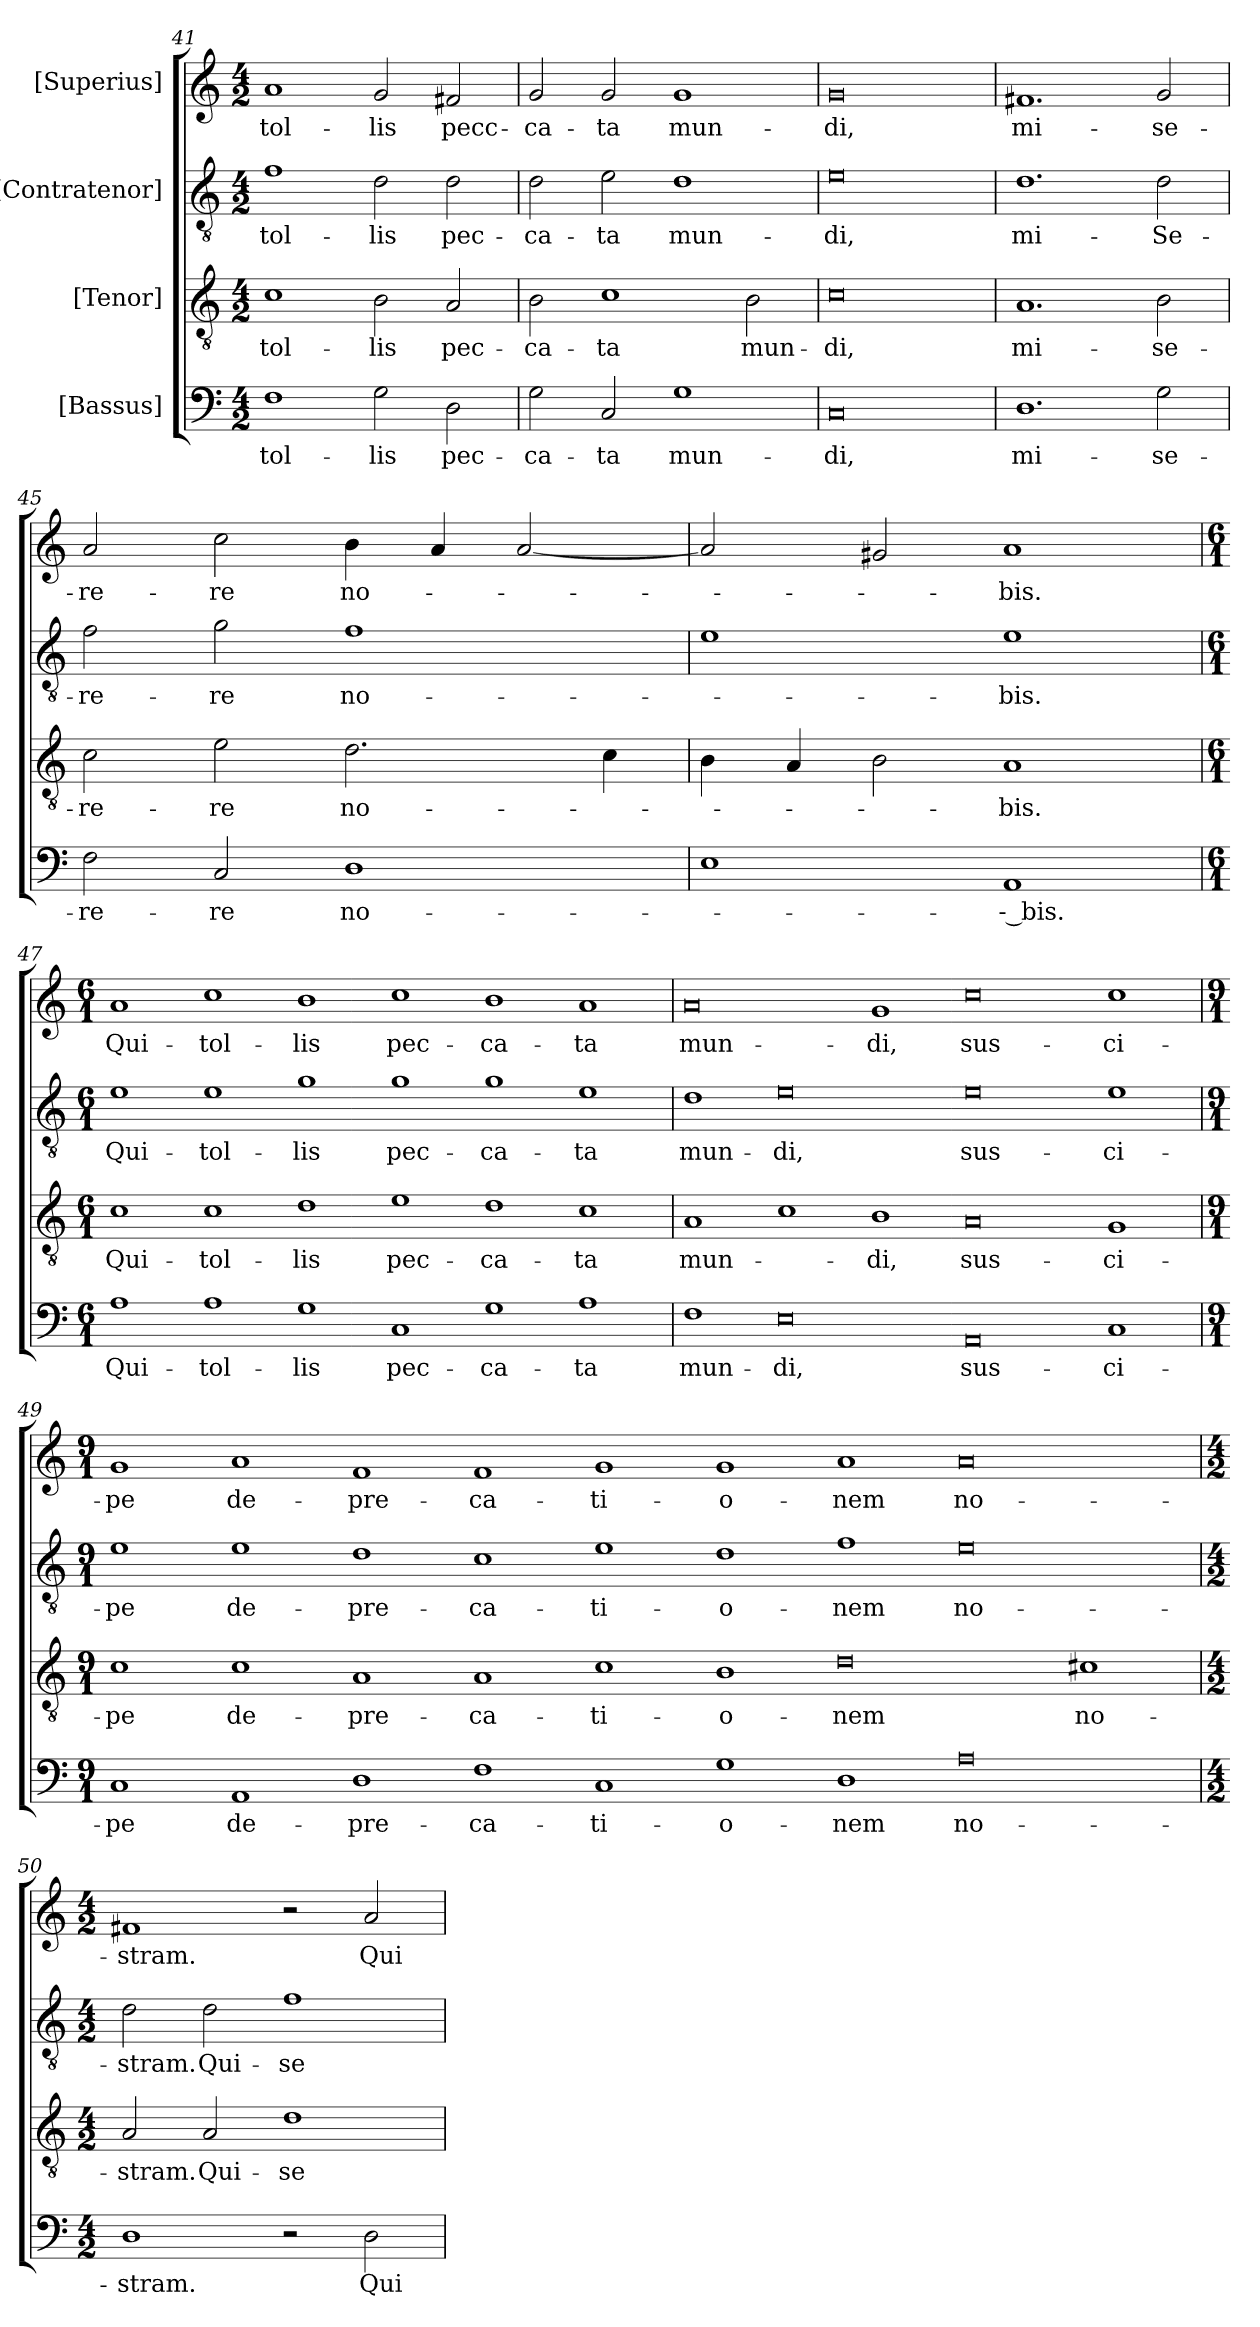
**kern	**text	**kern	**text	**kern	**text	**kern	**text
*part4	*part4	*part3	*part3	*part2	*part2	*part1	*part1
*staff4	*staff4	*staff3	*staff3	*staff2	*staff2	*staff1	*staff1
*I"[Bassus]	*	*I"[Tenor]	*	*I"[Contratenor]	*	*I"[Superius]	*
*clefF4	*	*clefGv2	*	*clefGv2	*	*clefG2	*
*k[]	*	*k[]	*	*k[]	*	*k[]	*
*M4/2	*	*M4/2	*	*M4/2	*	*M4/2	*
=41	=41	=41	=41	=41	=41	=41	=41
1F/	tol-	1c/	tol-	1f/	tol-	1a/	tol-
2G\	-lis	2B\	-lis	2d\	-lis	2g/	-lis
2D\	pec-	2A/	pec-	2d\	pec-	2f#X/	pecc-
=42	=42	=42	=42	=42	=42	=42	=42
2G\	-ca-	2B\	-ca-	2d\	-ca-	2g/	-ca-
2C/	-ta	1c/	-ta	2e\	-ta	2g/	-ta
1G/	mun-	.	.	1d/	mun-	1g/	mun-
.	.	2B\	mun-	.	.	.	.
=43	=43	=43	=43	=43	=43	=43	=43
0C/	-di,	0c\	-di,	0e\	-di,	0g/	-di,
=44	=44	=44	=44	=44	=44	=44	=44
1.D\	mi-	1.A/	mi-	1.d/	mi-	1.f#X/	mi-
2G\	-se-	2B\	-se-	2d\	-Se-	2g/	-se-
=45	=45	=45	=45	=45	=45	=45	=45
2F\	-re-	2c\	-re-	2f\	-re-	2a/	-re-
2C/	-re	2e\	-re	2g\	-re	2cc\	-re
1D\	no-	2.d\	no-	1f/	no-	4b\	no-
.	.	.	.	.	.	4a/	.
.	.	.	.	.	.	[2a/	.
.	.	4c\	.	.	.	.	.
=46	=46	=46	=46	=46	=46	=46	=46
1E/	.	4B\	.	1e/	.	2a/]	.
.	.	4A/	.	.	.	.	.
.	.	2B\	.	.	.	2g#X/	.
1AA/	-- bis.	1A/	-bis.	1e/	-bis.	1a/	-bis.
=47	=47	=47	=47	=47	=47	=47	=47
*M6/1	*	*M6/1	*	*M6/1	*	*M6/1	*
1A/	Qui-	1c/	Qui-	1e/	Qui-	1a/	Qui-
1A/	tol-	1c/	tol-	1e/	tol-	1cc/	tol-
1G/	-lis	1d/	-lis	1g/	-lis	1b\	-lis
1C/	pec-	1e/	pec-	1g/	pec-	1cc/	pec-
1G/	-ca-	1d/	-ca-	1g/	-ca-	1b\	-ca-
1A/	-ta	1c/	-ta	1e/	-ta	1a/	-ta
=48	=48	=48	=48	=48	=48	=48	=48
1F/	mun-	1A/	mun-	1d/	mun-	0a/	mun-
0E/	-di,	1c/	.	0e/	-di,	.	.
.	.	1B\	-di,	.	.	1g/	-di,
0AA/	sus-	0A/	sus-	0e/	sus-	0cc/	sus-
1C/	-ci-	1G/	-ci-	1e/	-ci-	1cc/	-ci-
=49	=49	=49	=49	=49	=49	=49	=49
*M9/1	*	*M9/1	*	*M9/1	*	*M9/1	*
1C/	-pe	1c/	-pe	1e/	-pe	1g/	-pe
1AA/	de-	1c/	de-	1e/	de-	1a/	de-
1D\	-pre-	1A/	-pre-	1d/	-pre-	1f/	-pre-
1F/	-ca-	1A/	-ca-	1c/	-ca-	1f/	-ca-
1C/	-ti-	1c/	-ti-	1e/	-ti-	1g/	-ti-
1G/	-o-	1B\	-o-	1d/	-o-	1g/	-o-
1D\	-nem	0d/	-nem	1f/	-nem	1a/	-nem
0A/	no-	.	.	0e/	no-	0a/	no-
.	.	1c#X/	no-	.	.	.	.
=50	=50	=50	=50	=50	=50	=50	=50
*M4/2	*	*M4/2	*	*M4/2	*	*M4/2	*
1D\	-stram.	2A/	-stram.	2d\	-stram.	1f#X/	-stram.
.	.	2A/	Qui-	2d\	Qui-	.	.
2r	.	1d/	se-	1f/	se-	2r	.
2D\	Qui-	.	.	.	.	2a/	Qui-
=	=	=	=	=	=	=	=
*-	*-	*-	*-	*-	*-	*-	*-
